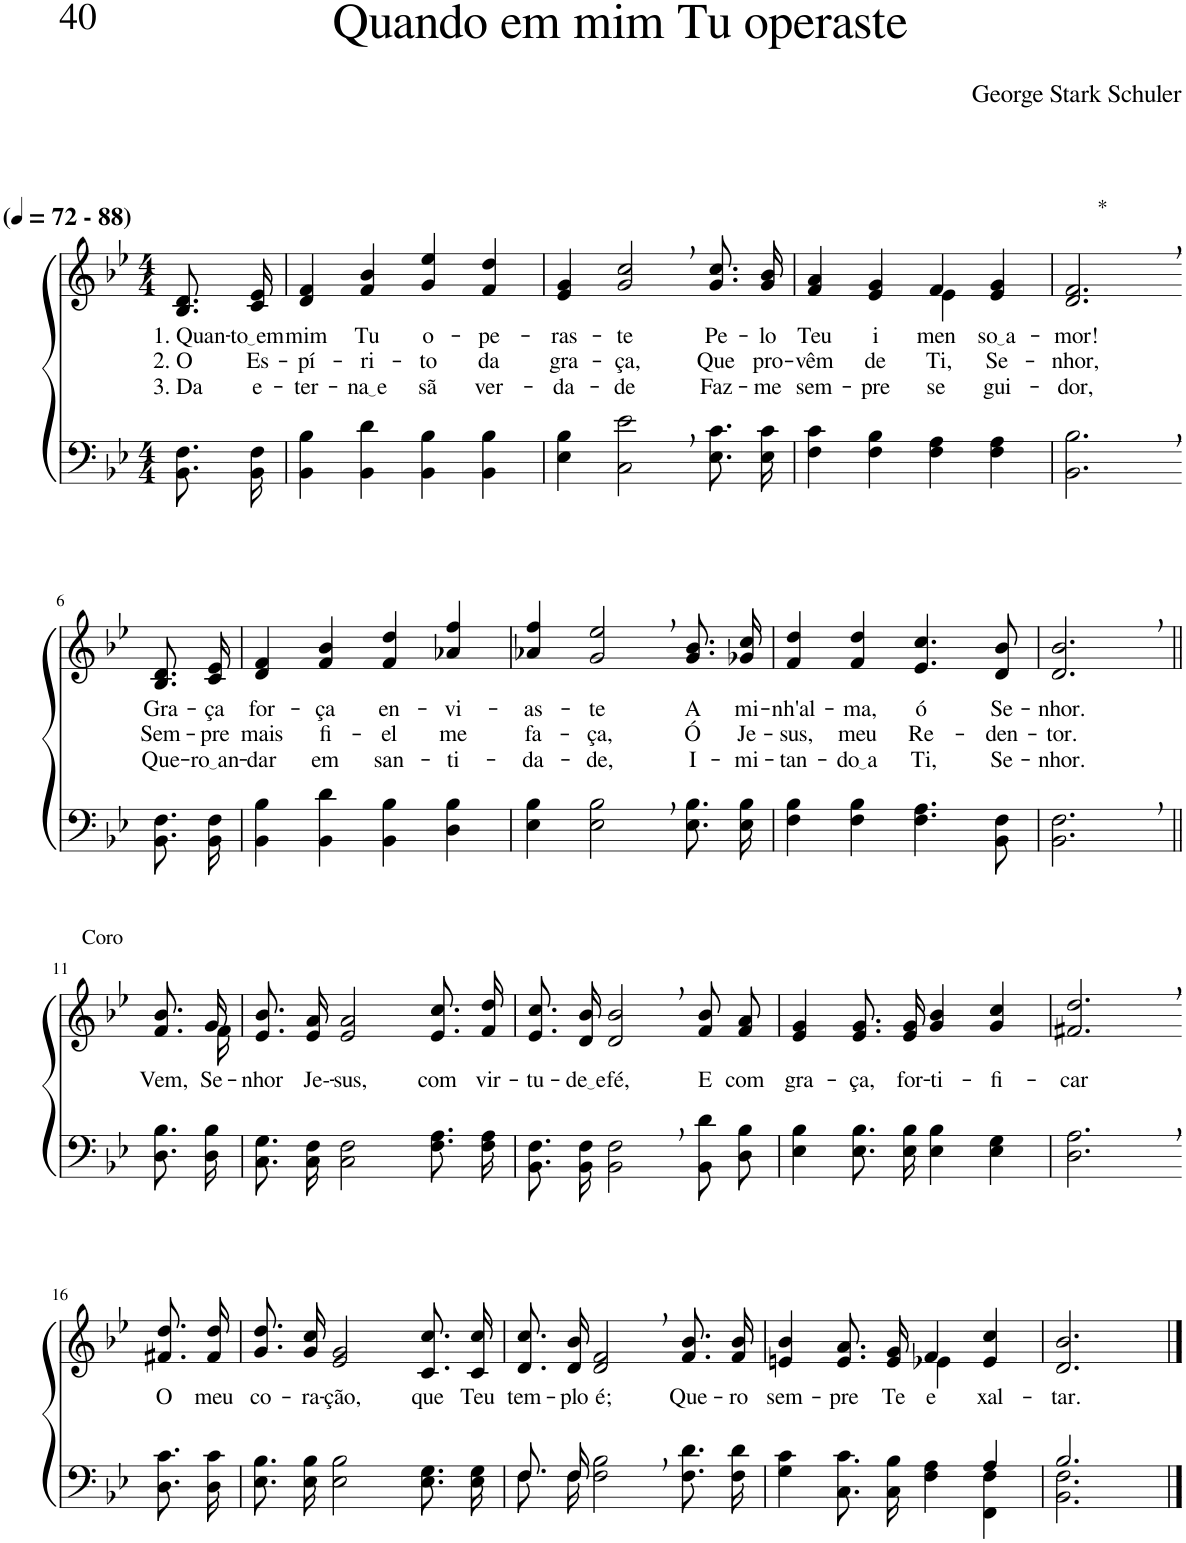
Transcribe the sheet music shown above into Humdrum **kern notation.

**kern	**kern	**text	**text	**text
*part2	*part1	*part1	*part1	*part1
*staff2	*staff1	*staff1	*staff1	*staff1
*I"Parte III e IV	*I"Parte I e II	*	*	*
*clefF4	*clefG2	*	*	*
*Trd1c2	*Trd1c2	*	*	*
*k[b-e-]	*k[b-e-]	*	*	*
*M4/4	*M4/4	*	*	*
*MM72	*MM72	*	*	*
=1	=1	=1	=1	=1
!	!LO:TX:a:B:t=(	!	!	!
!	!LO:TX:a:B:t=- 88)	!	!	!
!	!	!LO:LY:b	!LO:LY:b	!LO:LY:b
8.BB-\ 8.F\L	8.B-/ 8.d/L	1. Quan-	2. O	3. Da
!	!	!LO:LY:b	!LO:LY:b	!LO:LY:b
16BB-\ 16F\Jk	16c/ 16e-/Jk	to em	Es-	e-
=2	=2	=2	=2	=2
!	!	!LO:LY:b	!LO:LY:b	!LO:LY:b
4BB-\ 4B-\	4d/ 4f/	mim	-pí-	-ter-
!	!	!LO:LY:b	!LO:LY:b	!LO:LY:b
4BB-\ 4d\	4f/ 4b-/	Tu	-ri-	na e
!	!	!LO:LY:b	!LO:LY:b	!LO:LY:b
4BB-\ 4B-\	4g/ 4ee-/	o-	-to	sã
!	!	!LO:LY:b	!LO:LY:b	!LO:LY:b
4BB-\ 4B-\	4f/ 4dd/	-pe-	da	ver-
=3	=3	=3	=3	=3
!	!	!LO:LY:b	!LO:LY:b	!LO:LY:b
4E-\ 4B-\	4e-/ 4g/	-ras-	gra-	-da-
!	!	!LO:LY:b	!LO:LY:b	!LO:LY:b
2C\, 2e-\,	2g/, 2cc/,	-te	-ça,	-de
!	!	!LO:LY:b	!LO:LY:b	!LO:LY:b
8.E-\ 8.c\L	8.g/ 8.cc/L	Pe-	Que	Faz-
!	!	!LO:LY:b	!LO:LY:b	!LO:LY:b
16E-\ 16c\Jk	16g/ 16b-/Jk	-lo	pro-	-me
=4	=4	=4	=4	=4
!	!	!LO:LY:b	!LO:LY:b	!LO:LY:b
*	*^	*	*	*
4F\ 4c\	4f/ 4a/	2ryy	Teu	-vêm	sem-
!	!	!	!LO:LY:b	!LO:LY:b	!LO:LY:b
4F\ 4B-\	4e-/ 4g/	.	i-	de	-pre
!	!	!	!LO:LY:b	!LO:LY:b	!LO:LY:b
4F\ 4A\	4f/	4e-\	-men-	Ti,	se-
!	!	!	!LO:LY:b	!LO:LY:b	!LO:LY:b
4F\ 4A\	4e-/ 4g/	4ryy	so a	Se-	-gui-
=5	=5	=5	=5	=5	=5
!	!LO:TX:a:t=*	!	!	!	!
!	!	!	!LO:LY:b	!LO:LY:b	!LO:LY:b
*	*v	*v	*	*	*
2.BB-\, 2.B-\,	2.d/, 2.f/,	-mor!	-nhor,	-dor,
!!LO:LB:g=z
=6-	=6-	=6-	=6-	=6-
!	!	!LO:LY:b	!LO:LY:b	!LO:LY:b
8.BB-\ 8.F\L	8.B-/ 8.d/L	Gra-	Sem-	Que-
!	!	!LO:LY:b	!LO:LY:b	!LO:LY:b
16BB-\ 16F\Jk	16c/ 16e-/Jk	-ça	-pre	ro an
=7	=7	=7	=7	=7
!	!	!LO:LY:b	!LO:LY:b	!LO:LY:b
4BB-\ 4B-\	4d/ 4f/	for-	mais	-dar
!	!	!LO:LY:b	!LO:LY:b	!LO:LY:b
4BB-\ 4d\	4f/ 4b-/	-ça	fi-	em
!	!	!LO:LY:b	!LO:LY:b	!LO:LY:b
4BB-\ 4B-\	4f/ 4dd/	en-	-el	san-
!	!	!LO:LY:b	!LO:LY:b	!LO:LY:b
4D\ 4B-\	4a-X/ 4ff/	-vi-	me	-ti-
=8	=8	=8	=8	=8
!	!	!LO:LY:b	!LO:LY:b	!LO:LY:b
4E-\ 4B-\	4a-X/ 4ff/	-as-	fa-	-da-
!	!	!LO:LY:b	!LO:LY:b	!LO:LY:b
2E-\, 2B-\,	2g/, 2ee-/,	-te	-ça,	-de,
!	!	!LO:LY:b	!LO:LY:b	!LO:LY:b
8.E-\ 8.B-\L	8.g/ 8.b-/L	A	Ó	I-
!	!	!LO:LY:b	!LO:LY:b	!LO:LY:b
16E-\ 16B-\Jk	16g-X/ 16cc/Jk	mi-	Je-	-mi-
=9	=9	=9	=9	=9
!	!	!LO:LY:b	!LO:LY:b	!LO:LY:b
4F\ 4B-\	4f/ 4dd/	-nh'al-	-sus,	-tan-
!	!	!LO:LY:b	!LO:LY:b	!LO:LY:b
4F\ 4B-\	4f/ 4dd/	-ma,	meu	do a
!	!	!LO:LY:b	!LO:LY:b	!LO:LY:b
4.F\ 4.A\	4.e-/ 4.cc/	ó	Re-	Ti,
!	!	!LO:LY:b	!LO:LY:b	!LO:LY:b
8BB-\ 8F\	8d/ 8b-/	Se-	-den-	Se-
=10	=10	=10	=10	=10
!	!	!LO:LY:b	!LO:LY:b	!LO:LY:b
2.BB-\, 2.F\,	2.d/, 2.b-/,	-nhor.	-tor.	-nhor.
!!LO:LB:g=z
=11||	=11||	=11||	=11||	=11||
!	!LO:TX:a:t=Coro	!	!	!
!	!	!LO:LY:b	!	!
*	*^	*	*	*
8.D\ 8.B-\L	8.f/ 8.b-/L	8.ryy	Vem,	.	.
!	!	!	!LO:LY:b	!	!
16D\ 16B-\Jk	16g/Jk	16f\	Se-	.	.
=12	=12	=12	=12	=12	=12
!	!	!	!LO:LY:b	!	!
*	*v	*v	*	*	*
8.C\ 8.G\L	8.e-/ 8.b-/L	-nhor	.	.
!	!	!LO:LY:b	!	!
16C\ 16F\Jk	16e-/ 16a/Jk	Je--	.	.
!	!	!LO:LY:b	!	!
2C\ 2F\	2e-/ 2a/	-sus,	.	.
!	!	!LO:LY:b	!	!
8.F\ 8.A\L	8.e-/ 8.cc/L	com	.	.
!	!	!LO:LY:b	!	!
16F\ 16A\Jk	16f/ 16dd/Jk	vir-	.	.
=13	=13	=13	=13	=13
!	!	!LO:LY:b	!	!
8.BB-\ 8.F\L	8.e-/ 8.cc/L	-tu-	.	.
!	!	!LO:LY:b	!	!
16BB-\ 16F\Jk	16d/ 16b-/Jk	de e	.	.
!	!	!LO:LY:b	!	!
2BB-\, 2F\,	2d/, 2b-/,	fé,	.	.
!	!	!LO:LY:b	!	!
8BB-\ 8d\L	8f/ 8b-/L	E	.	.
!	!	!LO:LY:b	!	!
8D\ 8B-\J	8f/ 8a/J	com	.	.
=14	=14	=14	=14	=14
!	!	!LO:LY:b	!	!
4E-\ 4B-\	4e-/ 4g/	gra-	.	.
!	!	!LO:LY:b	!	!
8.E-\ 8.B-\L	8.e-/ 8.g/L	-ça,	.	.
!	!	!LO:LY:b	!	!
16E-\ 16B-\Jk	16e-/ 16g/Jk	for-	.	.
!	!	!LO:LY:b	!	!
4E-\ 4B-\	4g/ 4b-/	-ti-	.	.
!	!	!LO:LY:b	!	!
4E-\ 4G\	4g/ 4cc/	-fi-	.	.
=15	=15	=15	=15	=15
!	!	!LO:LY:b	!	!
2.D\, 2.A\,	2.f#X/, 2.dd/,	-car	.	.
!!LO:LB:g=z
=16-	=16-	=16-	=16-	=16-
!	!	!LO:LY:b	!	!
8.D\ 8.c\L	8.f#X/ 8.dd/L	O	.	.
!	!	!LO:LY:b	!	!
16D\ 16c\Jk	16f#/ 16dd/Jk	meu	.	.
=17	=17	=17	=17	=17
!	!	!LO:LY:b	!	!
8.E-\ 8.B-\L	8.g/ 8.dd/L	co-	.	.
!	!	!LO:LY:b	!	!
16E-\ 16B-\Jk	16g/ 16cc/Jk	-ra-	.	.
!	!	!LO:LY:b	!	!
2E-\ 2B-\	2e-/ 2g/	-ção,	.	.
!	!	!LO:LY:b	!	!
8.E-\ 8.G\L	8.c/ 8.cc/L	que	.	.
!	!	!LO:LY:b	!	!
16E-\ 16G\Jk	16c/ 16cc/Jk	Teu	.	.
=18	=18	=18	=18	=18
*^	*	*	*	*
!	!	!	!LO:LY:b	!	!
8.F/L	8.F\L	8.d/ 8.cc/L	tem-	.	.
!	!	!	!LO:LY:b	!	!
16F/Jk	16F\Jk	16d/ 16b-/Jk	-plo	.	.
!	!	!	!LO:LY:b	!	!
2F\, 2B-\,	2.ryy	2d/, 2f/,	é;	.	.
!	!	!	!LO:LY:b	!	!
8.F\ 8.d\L	.	8.f/ 8.b-/L	Que-	.	.
!	!	!	!LO:LY:b	!	!
16F\ 16d\Jk	.	16f/ 16b-/Jk	-ro	.	.
=19	=19	=19	=19	=19	=19
!	!	!	!LO:LY:b	!	!
*	*	*^	*	*	*
2.ryy	4G\ 4c\	4en/ 4b-/	2ryy	sem-	.	.
!	!	!	!	!LO:LY:b	!	!
.	8.C\ 8.c\L	8.e/ 8.a/L	.	-pre	.	.
!	!	!	!	!LO:LY:b	!	!
.	16C\ 16B-\Jk	16e/ 16g/Jk	.	Te	.	.
!	!	!	!	!LO:LY:b	!	!
.	4F\ 4A\	4f/	4e-X\	e-	.	.
!	!	!	!	!LO:LY:b	!	!
4A/	4FF\ 4F\	4e-/ 4cc/	4ryy	-xal-	.	.
=20	=20	=20	=20	=20	=20	=20
!	!	!	!	!LO:LY:b	!	!
*	*	*v	*v	*	*	*
2.B-/	2.BB-\ 2.F\	2.d/ 2.b-/	-tar.	.	.
*v	*v	*	*	*	*
==	==	==	==	==
*-	*-	*-	*-	*-
